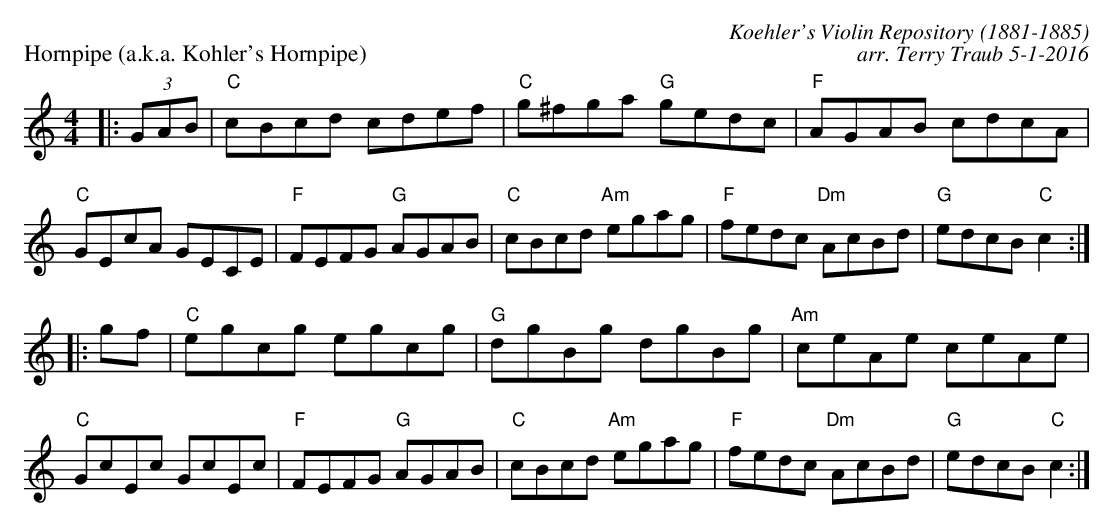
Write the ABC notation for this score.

X:1
P: Hornpipe (a.k.a. Kohler's Hornpipe)
C: Koehler's Violin Repository (1881-1885)
C: arr. Terry Traub 5-1-2016
M: 4/4
L: 1/8
K: C
|: (3GAB|"C"cBcd cdef|"C"g^fga "G"gedc|"F"AGAB cdcA|"C"GEcA GECE|"F"FEFG "G"AGAB|"C"cBcd "Am"egag|"F"fedc "Dm"AcBd|"G"edcB "C"c2 :|
|: gf|"C"egcg egcg|"G"dgBg dgBg|"Am"ceAe ceAe|"C"GcEc GcEc|"F"FEFG "G"AGAB|"C"cBcd "Am"egag|"F"fedc "Dm"AcBd|"G"edcB "C"c2 :|
